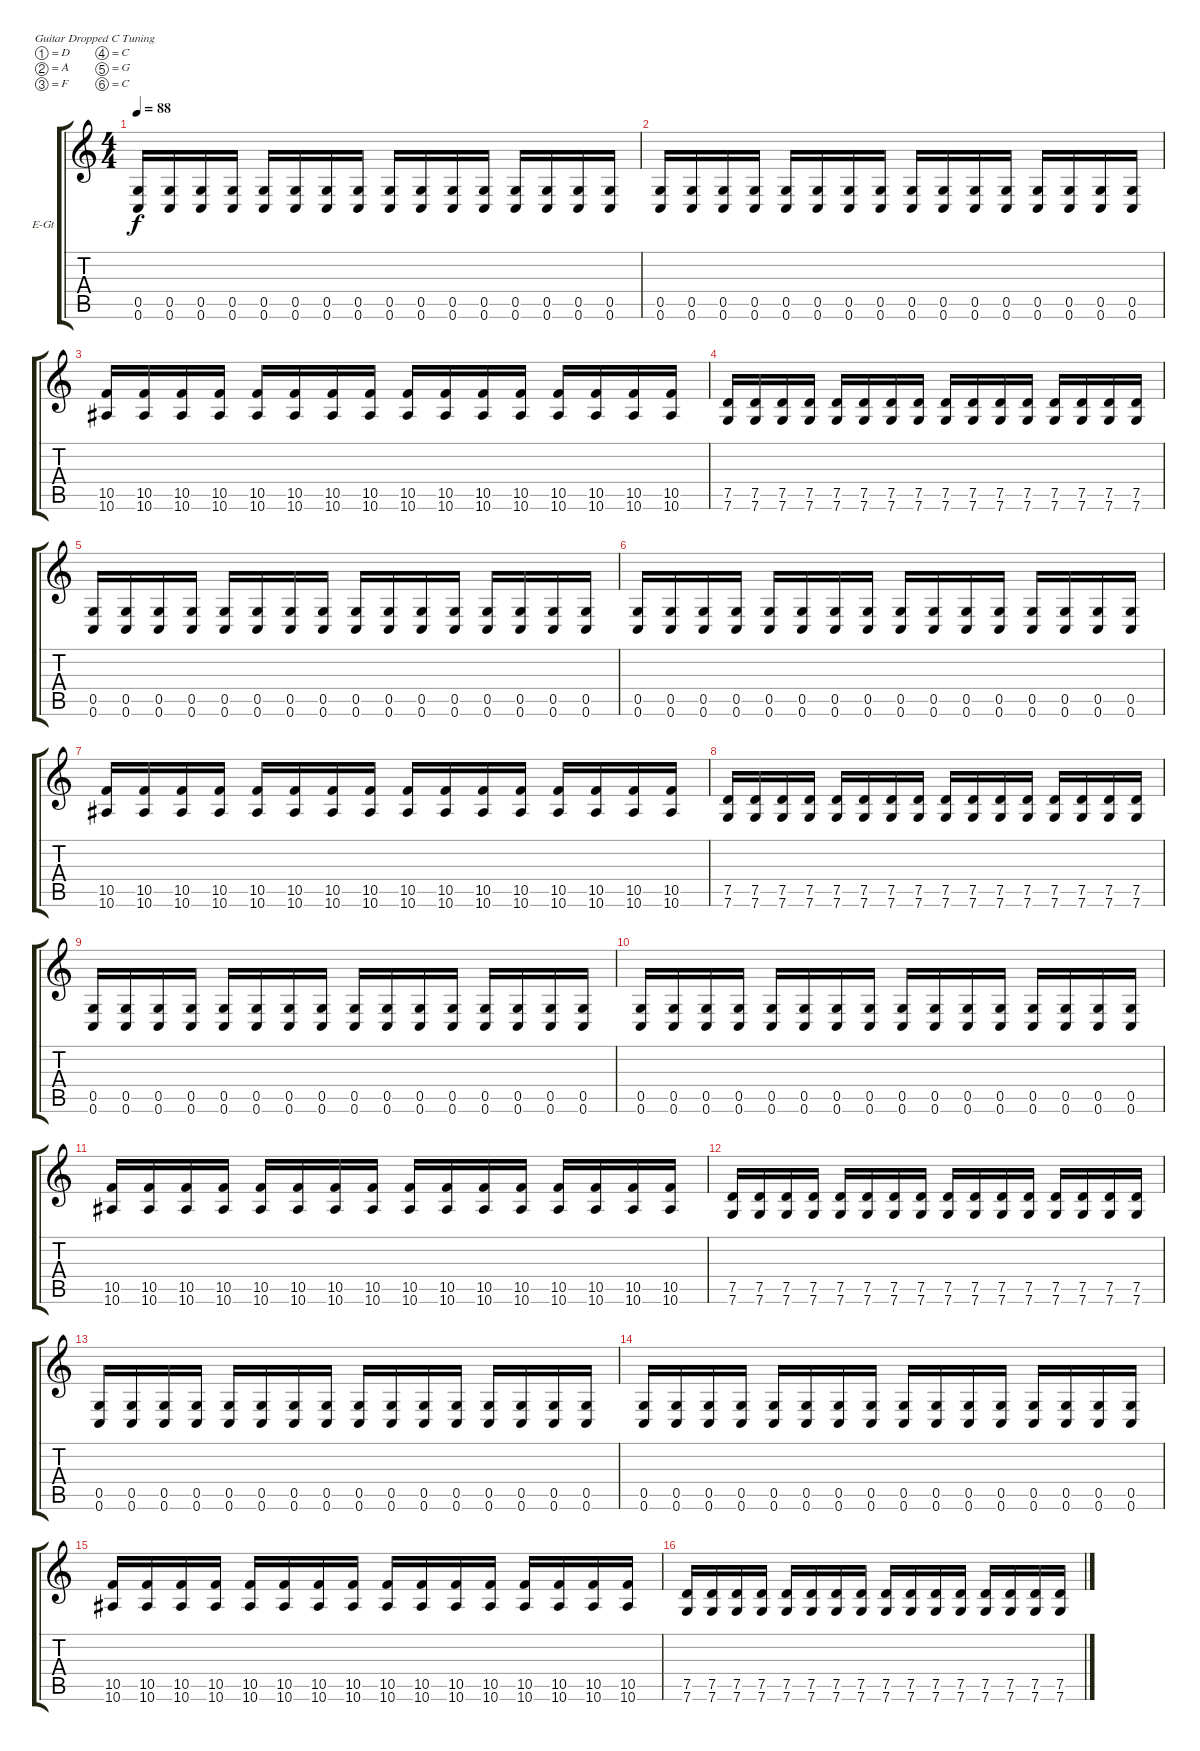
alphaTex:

\defaultSystemsLayout 4
\bracketExtendMode groupsimilarinstruments
\firstSystemTrackNameOrientation horizontal
\otherSystemsTrackNameOrientation horizontal
\track ("Guitar ll" "E-Gt") {instrument overdrivenguitar}
\staff {score tabs}
\tuning (D4 A3 F3 C3 G2 C2)
\ts (4 4)
\tempo 88
\clef g2
\ks c
(0.6 0.5).16{dy f} (0.6 0.5).16 (0.6 0.5).16 (0.6 0.5).16 (0.6 0.5).16 (0.6 0.5).16 (0.6 0.5).16 (0.6 0.5).16 (0.6 0.5).16 (0.6 0.5).16 (0.6 0.5).16 (0.6 0.5).16 (0.6 0.5).16 (0.6 0.5).16 (0.6 0.5).16 (0.6 0.5).16 |
(0.6 0.5).16 (0.6 0.5).16 (0.6 0.5).16 (0.6 0.5).16 (0.6 0.5).16 (0.6 0.5).16 (0.6 0.5).16 (0.6 0.5).16 (0.6 0.5).16 (0.6 0.5).16 (0.6 0.5).16 (0.6 0.5).16 (0.6 0.5).16 (0.6 0.5).16 (0.6 0.5).16 (0.6 0.5).16 |
(10.6 10.5).16 (10.6 10.5).16 (10.6 10.5).16 (10.6 10.5).16 (10.6 10.5).16 (10.6 10.5).16 (10.6 10.5).16 (10.6 10.5).16 (10.6 10.5).16 (10.6 10.5).16 (10.6 10.5).16 (10.6 10.5).16 (10.6 10.5).16 (10.6 10.5).16 (10.6 10.5).16 (10.6 10.5).16 |
(7.6 7.5).16 (7.6 7.5).16 (7.6 7.5).16 (7.6 7.5).16 (7.6 7.5).16 (7.6 7.5).16 (7.6 7.5).16 (7.6 7.5).16 (7.6 7.5).16 (7.6 7.5).16 (7.6 7.5).16 (7.6 7.5).16 (7.6 7.5).16 (7.6 7.5).16 (7.6 7.5).16 (7.6 7.5).16 |
(0.6 0.5).16 (0.6 0.5).16 (0.6 0.5).16 (0.6 0.5).16 (0.6 0.5).16 (0.6 0.5).16 (0.6 0.5).16 (0.6 0.5).16 (0.6 0.5).16 (0.6 0.5).16 (0.6 0.5).16 (0.6 0.5).16 (0.6 0.5).16 (0.6 0.5).16 (0.6 0.5).16 (0.6 0.5).16 |
(0.6 0.5).16 (0.6 0.5).16 (0.6 0.5).16 (0.6 0.5).16 (0.6 0.5).16 (0.6 0.5).16 (0.6 0.5).16 (0.6 0.5).16 (0.6 0.5).16 (0.6 0.5).16 (0.6 0.5).16 (0.6 0.5).16 (0.6 0.5).16 (0.6 0.5).16 (0.6 0.5).16 (0.6 0.5).16 |
(10.6 10.5).16 (10.6 10.5).16 (10.6 10.5).16 (10.6 10.5).16 (10.6 10.5).16 (10.6 10.5).16 (10.6 10.5).16 (10.6 10.5).16 (10.6 10.5).16 (10.6 10.5).16 (10.6 10.5).16 (10.6 10.5).16 (10.6 10.5).16 (10.6 10.5).16 (10.6 10.5).16 (10.6 10.5).16 |
(7.6 7.5).16 (7.6 7.5).16 (7.6 7.5).16 (7.6 7.5).16 (7.6 7.5).16 (7.6 7.5).16 (7.6 7.5).16 (7.6 7.5).16 (7.6 7.5).16 (7.6 7.5).16 (7.6 7.5).16 (7.6 7.5).16 (7.6 7.5).16 (7.6 7.5).16 (7.6 7.5).16 (7.6 7.5).16 |
(0.6 0.5).16 (0.6 0.5).16 (0.6 0.5).16 (0.6 0.5).16 (0.6 0.5).16 (0.6 0.5).16 (0.6 0.5).16 (0.6 0.5).16 (0.6 0.5).16 (0.6 0.5).16 (0.6 0.5).16 (0.6 0.5).16 (0.6 0.5).16 (0.6 0.5).16 (0.6 0.5).16 (0.6 0.5).16 |
(0.6 0.5).16 (0.6 0.5).16 (0.6 0.5).16 (0.6 0.5).16 (0.6 0.5).16 (0.6 0.5).16 (0.6 0.5).16 (0.6 0.5).16 (0.6 0.5).16 (0.6 0.5).16 (0.6 0.5).16 (0.6 0.5).16 (0.6 0.5).16 (0.6 0.5).16 (0.6 0.5).16 (0.6 0.5).16 |
(10.6 10.5).16 (10.6 10.5).16 (10.6 10.5).16 (10.6 10.5).16 (10.6 10.5).16 (10.6 10.5).16 (10.6 10.5).16 (10.6 10.5).16 (10.6 10.5).16 (10.6 10.5).16 (10.6 10.5).16 (10.6 10.5).16 (10.6 10.5).16 (10.6 10.5).16 (10.6 10.5).16 (10.6 10.5).16 |
(7.6 7.5).16 (7.6 7.5).16 (7.6 7.5).16 (7.6 7.5).16 (7.6 7.5).16 (7.6 7.5).16 (7.6 7.5).16 (7.6 7.5).16 (7.6 7.5).16 (7.6 7.5).16 (7.6 7.5).16 (7.6 7.5).16 (7.6 7.5).16 (7.6 7.5).16 (7.6 7.5).16 (7.6 7.5).16 |
(0.6 0.5).16 (0.6 0.5).16 (0.6 0.5).16 (0.6 0.5).16 (0.6 0.5).16 (0.6 0.5).16 (0.6 0.5).16 (0.6 0.5).16 (0.6 0.5).16 (0.6 0.5).16 (0.6 0.5).16 (0.6 0.5).16 (0.6 0.5).16 (0.6 0.5).16 (0.6 0.5).16 (0.6 0.5).16 |
(0.6 0.5).16 (0.6 0.5).16 (0.6 0.5).16 (0.6 0.5).16 (0.6 0.5).16 (0.6 0.5).16 (0.6 0.5).16 (0.6 0.5).16 (0.6 0.5).16 (0.6 0.5).16 (0.6 0.5).16 (0.6 0.5).16 (0.6 0.5).16 (0.6 0.5).16 (0.6 0.5).16 (0.6 0.5).16 |
(10.6 10.5).16 (10.6 10.5).16 (10.6 10.5).16 (10.6 10.5).16 (10.6 10.5).16 (10.6 10.5).16 (10.6 10.5).16 (10.6 10.5).16 (10.6 10.5).16 (10.6 10.5).16 (10.6 10.5).16 (10.6 10.5).16 (10.6 10.5).16 (10.6 10.5).16 (10.6 10.5).16 (10.6 10.5).16 |
(7.6 7.5).16 (7.6 7.5).16 (7.6 7.5).16 (7.6 7.5).16 (7.6 7.5).16 (7.6 7.5).16 (7.6 7.5).16 (7.6 7.5).16 (7.6 7.5).16 (7.6 7.5).16 (7.6 7.5).16 (7.6 7.5).16 (7.6 7.5).16 (7.6 7.5).16 (7.6 7.5).16 (7.6 7.5).16
